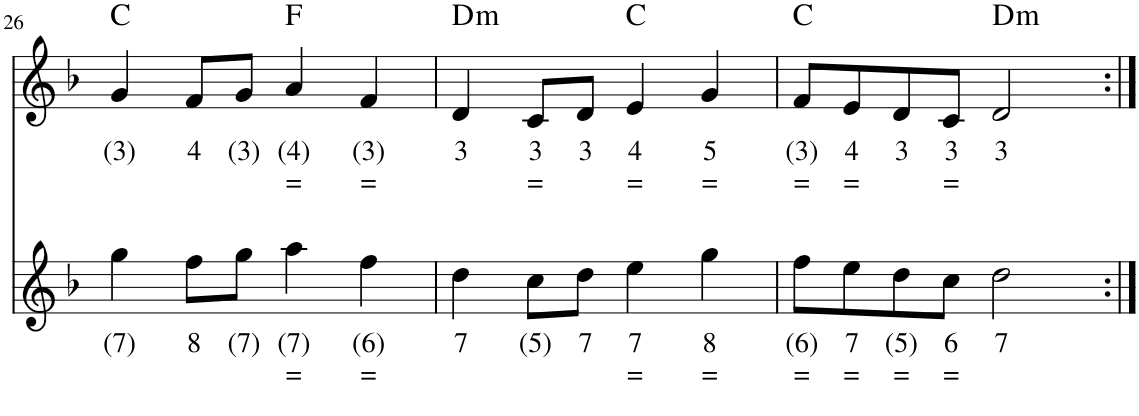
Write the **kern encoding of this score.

**kern	**text	**text	**kern	**text	**text	**harte
*part2	*part2	*part2	*part1	*part1	*part1	*part1
*staff2	*staff2	*staff2	*staff1	*staff1	*staff1	*
*I"Stem	*	*	*I"Stem	*	*	*
!!LO:PB:g=z
*clefG2	*	*	*clefG2	*	*	*
*k[b-]	*	*	*k[b-]	*	*	*
*M4/4	*	*	*M4/4	*	*	*
=26	=26	=26	=26	=26	=26	=26
!	!LO:LY:b	!	!	!LO:LY:b	!	!
4gg\	(7)	.	4g/	(3)	.	C:maj
!	!LO:LY:b	!	!	!LO:LY:b	!	!
8ff\L	8	.	8f/L	4	.	.
!	!LO:LY:b	!	!	!LO:LY:b	!	!
8gg\J	(7)	.	8g/J	(3)	.	.
!	!LO:LY:b	!LO:LY:b	!	!LO:LY:b	!LO:LY:b	!
4aa\	(7)	=	4a/	(4)	=	F:maj
!	!LO:LY:b	!LO:LY:b	!	!LO:LY:b	!LO:LY:b	!
4ff\	(6)	=	4f/	(3)	=	.
=27	=27	=27	=27	=27	=27	=27
!	!LO:LY:b	!	!	!LO:LY:b	!	!LO:H:kt=m
4dd\	7	.	4d/	3	.	D:min
!	!LO:LY:b	!	!	!LO:LY:b	!LO:LY:b	!
8cc\L	(5)	.	8c/L	3	=	.
!	!LO:LY:b	!	!	!LO:LY:b	!	!
8dd\J	7	.	8d/J	3	.	.
!	!LO:LY:b	!LO:LY:b	!	!LO:LY:b	!LO:LY:b	!
4ee\	7	=	4e/	4	=	C:maj
!	!LO:LY:b	!LO:LY:b	!	!LO:LY:b	!LO:LY:b	!
4gg\	8	=	4g/	5	=	.
=28	=28	=28	=28	=28	=28	=28
!	!LO:LY:b	!LO:LY:b	!	!LO:LY:b	!LO:LY:b	!
8ff\L	(6)	=	8f/L	(3)	=	C:maj
!	!LO:LY:b	!LO:LY:b	!	!LO:LY:b	!LO:LY:b	!
8ee\	7	=	8e/	4	=	.
!	!LO:LY:b	!LO:LY:b	!	!LO:LY:b	!	!
8dd\	(5)	=	8d/	3	.	.
!	!LO:LY:b	!LO:LY:b	!	!LO:LY:b	!LO:LY:b	!
8cc\J	6	=	8c/J	3	=	.
!	!LO:LY:b	!	!	!LO:LY:b	!	!LO:H:kt=m
2dd\	7	.	2d/	3	.	D:min
=:|!	=:|!	=:|!	=:|!	=:|!	=:|!	=:|!
*-	*-	*-	*-	*-	*-	*-
